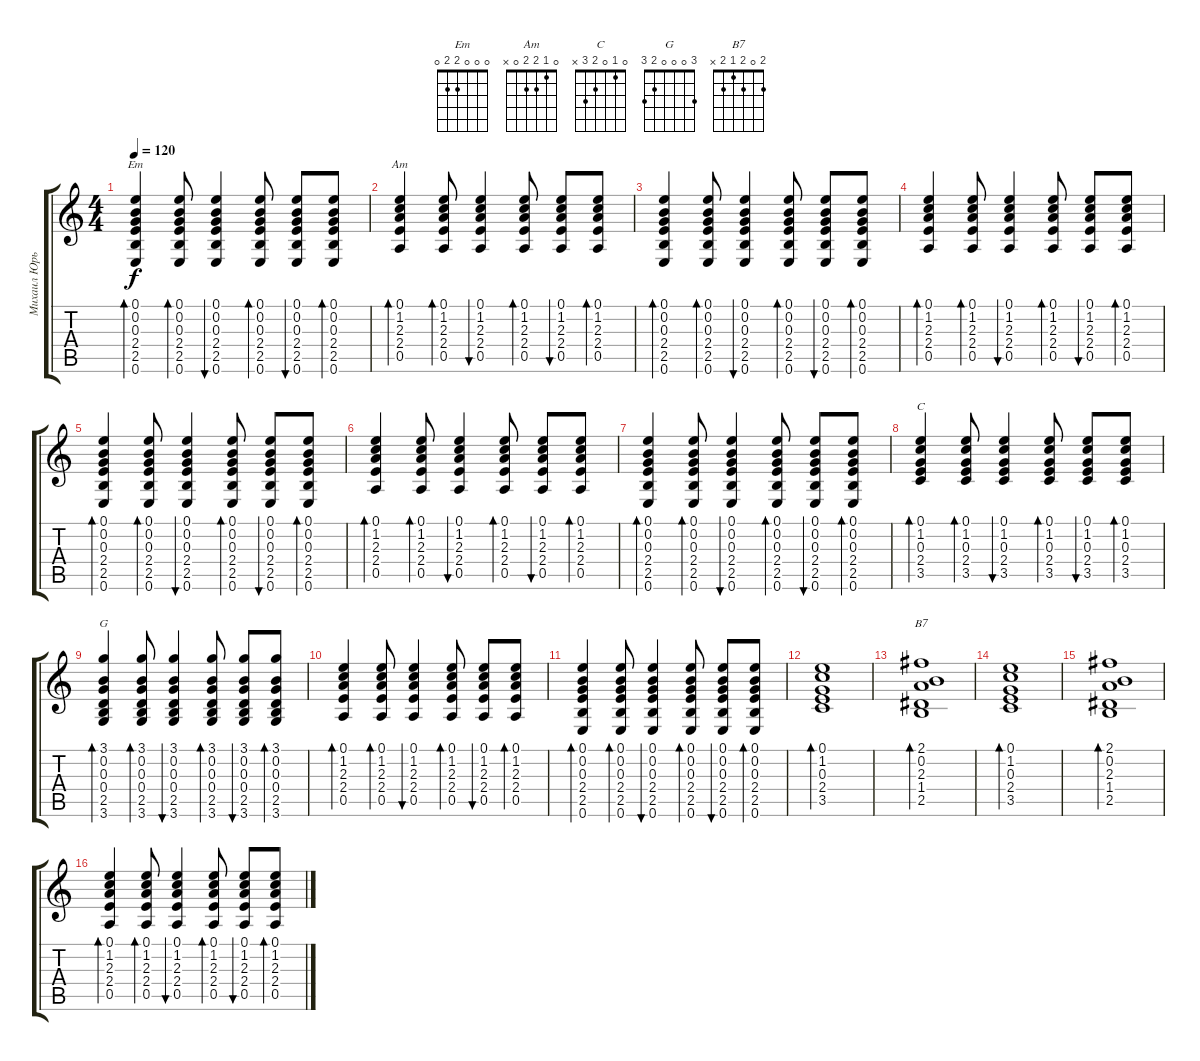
\track ("Михаил Юрьевич (гитара)" "Михаил Юрь") {instrument acousticguitarsteel}
\staff {score tabs}
\tuning (E4 B3 G3 D3 A2 E2) {hide}
\chord ("Em" 0 0 0 2 2 0)
\chord ("Am" 0 1 2 2 0 x)
\chord ("C" 0 1 0 2 3 x)
\chord ("G" 3 0 0 0 2 3)
\chord ("B7" 2 0 2 1 2 x)
\ts (4 4)
\tempo 120
\clef g2
\ks c
(0.1 0.2 0.3 2.4 2.5 0.6).4{bd 60 ch "Em" dy f} (0.1 0.2 0.3 2.4 2.5 0.6).8{bd 60} (0.1 0.2 0.3 2.4 2.5 0.6).4{bu 60} (0.1 0.2 0.3 2.4 2.5 0.6).8{bd 60} (0.1 0.2 0.3 2.4 2.5 0.6).8{bu 60} (0.1 0.2 0.3 2.4 2.5 0.6).8{bd 60} |
(0.1 1.2 2.3 2.4 0.5).4{bd 60 ch "Am"} (0.1 1.2 2.3 2.4 0.5).8{bd 60} (0.1 1.2 2.3 2.4 0.5).4{bu 60} (0.1 1.2 2.3 2.4 0.5).8{bd 60} (0.1 1.2 2.3 2.4 0.5).8{bu 60} (0.1 1.2 2.3 2.4 0.5).8{bd 60} |
(0.1 0.2 0.3 2.4 2.5 0.6).4{bd 60} (0.1 0.2 0.3 2.4 2.5 0.6).8{bd 60} (0.1 0.2 0.3 2.4 2.5 0.6).4{bu 60} (0.1 0.2 0.3 2.4 2.5 0.6).8{bd 60} (0.1 0.2 0.3 2.4 2.5 0.6).8{bu 60} (0.1 0.2 0.3 2.4 2.5 0.6).8{bd 60} |
(0.1 1.2 2.3 2.4 0.5).4{bd 60} (0.1 1.2 2.3 2.4 0.5).8{bd 60} (0.1 1.2 2.3 2.4 0.5).4{bu 60} (0.1 1.2 2.3 2.4 0.5).8{bd 60} (0.1 1.2 2.3 2.4 0.5).8{bu 60} (0.1 1.2 2.3 2.4 0.5).8{bd 60} |
(0.1 0.2 0.3 2.4 2.5 0.6).4{bd 60} (0.1 0.2 0.3 2.4 2.5 0.6).8{bd 60} (0.1 0.2 0.3 2.4 2.5 0.6).4{bu 60} (0.1 0.2 0.3 2.4 2.5 0.6).8{bd 60} (0.1 0.2 0.3 2.4 2.5 0.6).8{bu 60} (0.1 0.2 0.3 2.4 2.5 0.6).8{bd 60} |
(0.1 1.2 2.3 2.4 0.5).4{bd 60} (0.1 1.2 2.3 2.4 0.5).8{bd 60} (0.1 1.2 2.3 2.4 0.5).4{bu 60} (0.1 1.2 2.3 2.4 0.5).8{bd 60} (0.1 1.2 2.3 2.4 0.5).8{bu 60} (0.1 1.2 2.3 2.4 0.5).8{bd 60} |
(0.1 0.2 0.3 2.4 2.5 0.6).4{bd 60} (0.1 0.2 0.3 2.4 2.5 0.6).8{bd 60} (0.1 0.2 0.3 2.4 2.5 0.6).4{bu 60} (0.1 0.2 0.3 2.4 2.5 0.6).8{bd 60} (0.1 0.2 0.3 2.4 2.5 0.6).8{bu 60} (0.1 0.2 0.3 2.4 2.5 0.6).8{bd 60} |
(0.1 1.2 0.3 2.4 3.5).4{bd 60 ch "C"} (0.1 1.2 0.3 2.4 3.5).8{bd 60} (0.1 1.2 0.3 2.4 3.5).4{bu 60} (0.1 1.2 0.3 2.4 3.5).8{bd 60} (0.1 1.2 0.3 2.4 3.5).8{bu 60} (0.1 1.2 0.3 2.4 3.5).8{bd 60} |
(3.1 0.2 0.3 0.4 2.5 3.6).4{bd 60 ch "G"} (3.1 0.2 0.3 0.4 2.5 3.6).8{bd 60} (3.1 0.2 0.3 0.4 2.5 3.6).4{bu 60} (3.1 0.2 0.3 0.4 2.5 3.6).8{bd 60} (3.1 0.2 0.3 0.4 2.5 3.6).8{bu 60} (3.1 0.2 0.3 0.4 2.5 3.6).8{bd 60} |
(0.1 1.2 2.3 2.4 0.5).4{bd 60} (0.1 1.2 2.3 2.4 0.5).8{bd 60} (0.1 1.2 2.3 2.4 0.5).4{bu 60} (0.1 1.2 2.3 2.4 0.5).8{bd 60} (0.1 1.2 2.3 2.4 0.5).8{bu 60} (0.1 1.2 2.3 2.4 0.5).8{bd 60} |
(0.1 0.2 0.3 2.4 2.5 0.6).4{bd 60} (0.1 0.2 0.3 2.4 2.5 0.6).8{bd 60} (0.1 0.2 0.3 2.4 2.5 0.6).4{bu 60} (0.1 0.2 0.3 2.4 2.5 0.6).8{bd 60} (0.1 0.2 0.3 2.4 2.5 0.6).8{bu 60} (0.1 0.2 0.3 2.4 2.5 0.6).8{bd 60} |
(0.1 1.2 0.3 2.4 3.5).1{bd 120} |
(2.1 0.2 2.3 1.4 2.5).1{bd 120 ch "B7"} |
(0.1 1.2 0.3 2.4 3.5).1{bd 120} |
(2.1 0.2 2.3 1.4 2.5).1{bd 120} |
(0.1 1.2 2.3 2.4 0.5).4{bd 60} (0.1 1.2 2.3 2.4 0.5).8{bd 60} (0.1 1.2 2.3 2.4 0.5).4{bu 60} (0.1 1.2 2.3 2.4 0.5).8{bd 60} (0.1 1.2 2.3 2.4 0.5).8{bu 60} (0.1 1.2 2.3 2.4 0.5).8{bd 60}
